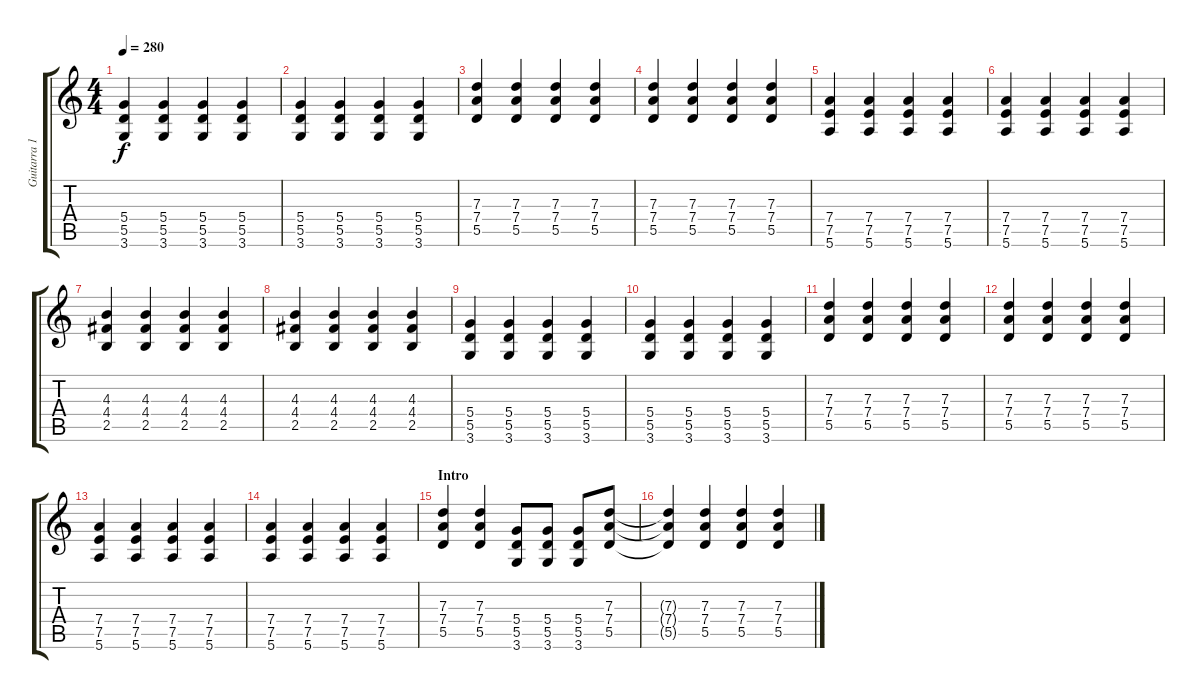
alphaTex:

\track ("Guitarra 1 - Mathias" "Guitarra 1") {instrument distortionguitar}
\staff {score tabs}
\tuning (E4 B3 G3 D3 A2 E2) {hide}
\ts (4 4)
\tempo 280
\clef g2
\ks c
(5.4 5.5 3.6).4{dy f} (5.4 5.5 3.6).4 (5.4 5.5 3.6).4 (5.4 5.5 3.6).4 |
(5.4 5.5 3.6).4 (5.4 5.5 3.6).4 (5.4 5.5 3.6).4 (5.4 5.5 3.6).4 |
(7.3 7.4 5.5).4 (7.3 7.4 5.5).4 (7.3 7.4 5.5).4 (7.3 7.4 5.5).4 |
(7.3 7.4 5.5).4 (7.3 7.4 5.5).4 (7.3 7.4 5.5).4 (7.3 7.4 5.5).4 |
(7.4 7.5 5.6).4 (7.4 7.5 5.6).4 (7.4 7.5 5.6).4 (7.4 7.5 5.6).4 |
(7.4 7.5 5.6).4 (7.4 7.5 5.6).4 (7.4 7.5 5.6).4 (7.4 7.5 5.6).4 |
(4.3 4.4 2.5).4 (4.3 4.4 2.5).4 (4.3 4.4 2.5).4 (4.3 4.4 2.5).4 |
(4.3 4.4 2.5).4 (4.3 4.4 2.5).4 (4.3 4.4 2.5).4 (4.3 4.4 2.5).4 |
(5.4 5.5 3.6).4 (5.4 5.5 3.6).4 (5.4 5.5 3.6).4 (5.4 5.5 3.6).4 |
(5.4 5.5 3.6).4 (5.4 5.5 3.6).4 (5.4 5.5 3.6).4 (5.4 5.5 3.6).4 |
(7.3 7.4 5.5).4 (7.3 7.4 5.5).4 (7.3 7.4 5.5).4 (7.3 7.4 5.5).4 |
(7.3 7.4 5.5).4 (7.3 7.4 5.5).4 (7.3 7.4 5.5).4 (7.3 7.4 5.5).4 |
(7.4 7.5 5.6).4 (7.4 7.5 5.6).4 (7.4 7.5 5.6).4 (7.4 7.5 5.6).4 |
(7.4 7.5 5.6).4 (7.4 7.5 5.6).4 (7.4 7.5 5.6).4 (7.4 7.5 5.6).4 |
\section ("" "Intro")
(7.3 7.4 5.5).4 (7.3 7.4 5.5).4 (5.4 5.5 3.6).8 (5.4 5.5 3.6).8 (5.4 5.5 3.6).8 (7.3 7.4 5.5).8 |
(7.3{t} 7.4{t} 5.5{t}).4 (7.3 7.4 5.5).4 (7.3 7.4 5.5).4 (7.3 7.4 5.5).4
